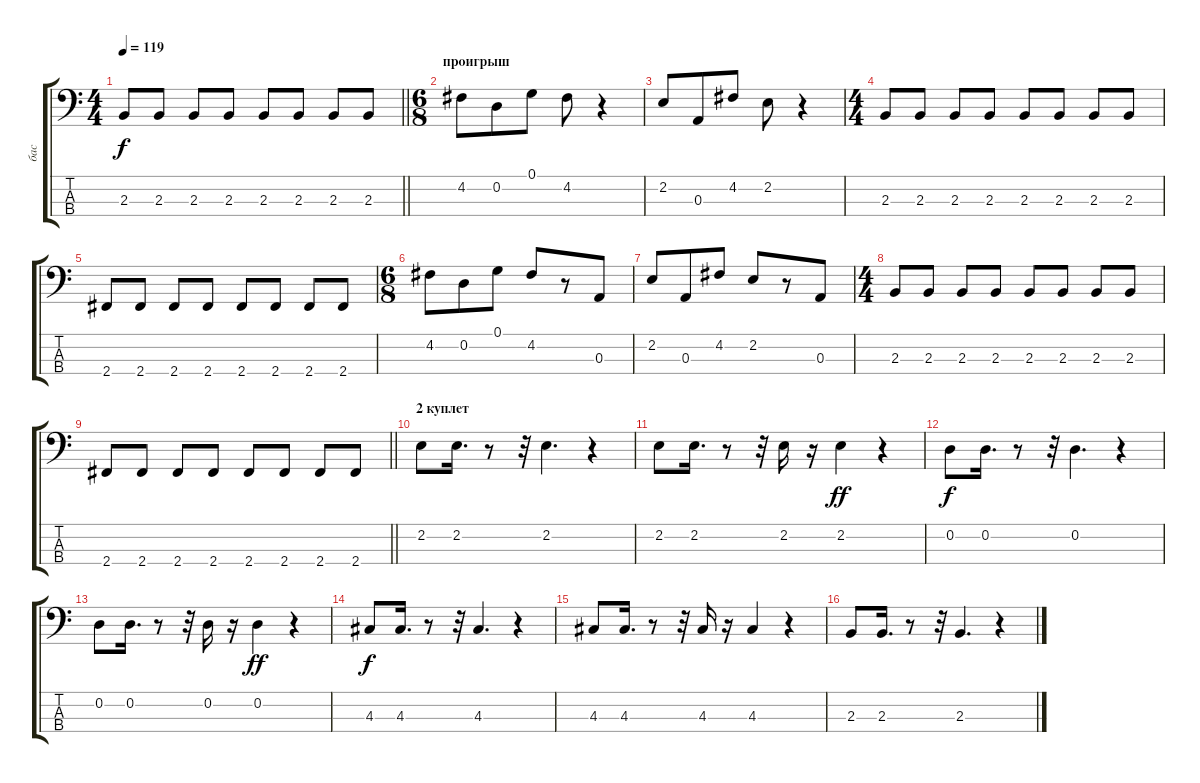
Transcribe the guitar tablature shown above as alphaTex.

\track ("бас" "бас") {instrument electricbassfinger}
\staff {score tabs}
\tuning (G2 D2 A1 E1) {hide}
\ts (4 4)
\tempo 119
\clef f4
\barLineRight lightlight
\ks c
2.3.8{dy f} 2.3.8 2.3.8 2.3.8 2.3.8 2.3.8 2.3.8 2.3.8 |
\ts (6 8)
\section ("" "проигрыш")
4.2.8 0.2.8 0.1.8 4.2.8 r.4 |
2.2.8 0.3.8 4.2.8 2.2.8 r.4 |
\ts (4 4)
2.3.8 2.3.8 2.3.8 2.3.8 2.3.8 2.3.8 2.3.8 2.3.8 |
2.4.8 2.4.8 2.4.8 2.4.8 2.4.8 2.4.8 2.4.8 2.4.8 |
\ts (6 8)
4.2.8 0.2.8 0.1.8 4.2.8 r.8 0.3.8 |
2.2.8 0.3.8 4.2.8 2.2.8 r.8 0.3.8 |
\ts (4 4)
2.3.8 2.3.8 2.3.8 2.3.8 2.3.8 2.3.8 2.3.8 2.3.8 |
\barLineRight lightlight
2.4.8 2.4.8 2.4.8 2.4.8 2.4.8 2.4.8 2.4.8 2.4.8 |
\section ("" "2 куплет")
2.2.8 2.2.16{d} r.8 r.32 2.2.4{d} r.4 |
2.2.8 2.2.16{d} r.8 r.32 2.2.16 r.16 2.2.4{dy ff} r.4 |
0.2.8{dy f} 0.2.16{d} r.8 r.32 0.2.4{d} r.4 |
0.2.8 0.2.16{d} r.8 r.32 0.2.16 r.16 0.2.4{dy ff} r.4 |
4.3.8{dy f} 4.3.16{d} r.8 r.32 4.3.4{d} r.4 |
4.3.8 4.3.16{d} r.8 r.32 4.3.16 r.16 4.3.4 r.4 |
2.3.8 2.3.16{d} r.8 r.32 2.3.4{d} r.4
